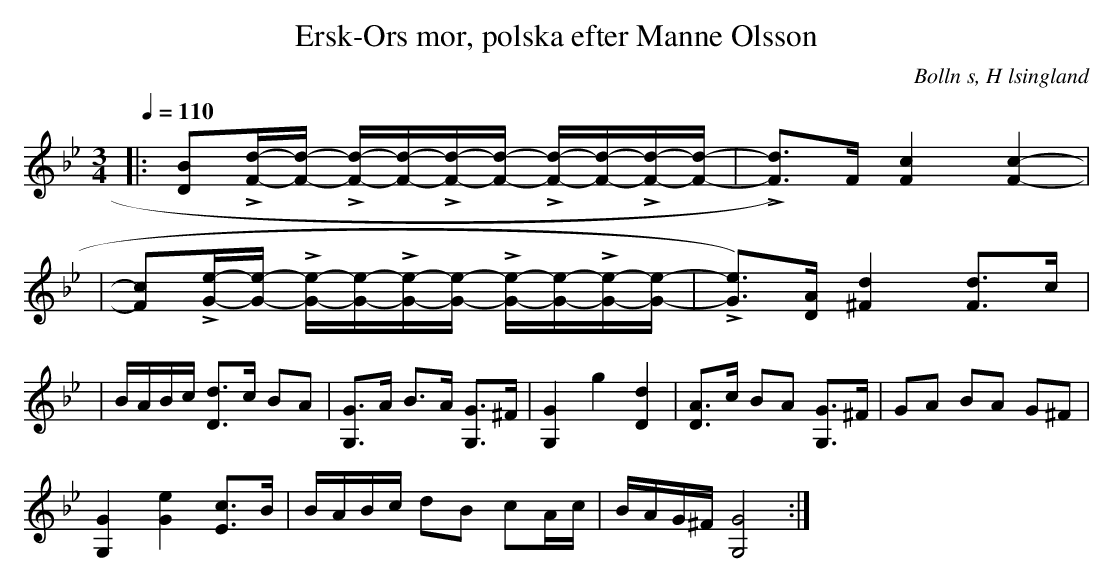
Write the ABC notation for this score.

X:1
T: Ersk-Ors mor, polska efter Manne Olsson
O:Bolln s, H lsingland
M:3/4
L:1/8
Q:1/4=110
K:Gm
|:[D B]L[F/d/]-[F/d/] - L[F/d/]-[F/d/]-L[F/d/]-[F/d/] - L[F/d/]-[F/d/]-L[F/d/]-[F/d/]-| L[F d])>F [-F2 c2] [F2 c2]-|
|[F c]L[G/e/]-[G/e/] - L[G/e/]-[G/e/]-L[G/e/]-[G/e/] - L[G/e/]-[G/e/]-L[G/e/]-[G/e/]-| L[Ge])>[D A] [^F2 d2] [F d]>c|
|B/A/B/c/ [D d]>c BA|[G, G]>A B>A [G, G]>^F|[G,2 G2] g2 [D2 d2]|[D A]>c BA [G, G]>^F|GA BA G^F|
[G,2 G2] [G2 e2] [E c]>B|B/A/B/c/ dB cA/c/|B/A/G/^F/ [G,4 G4]:|
